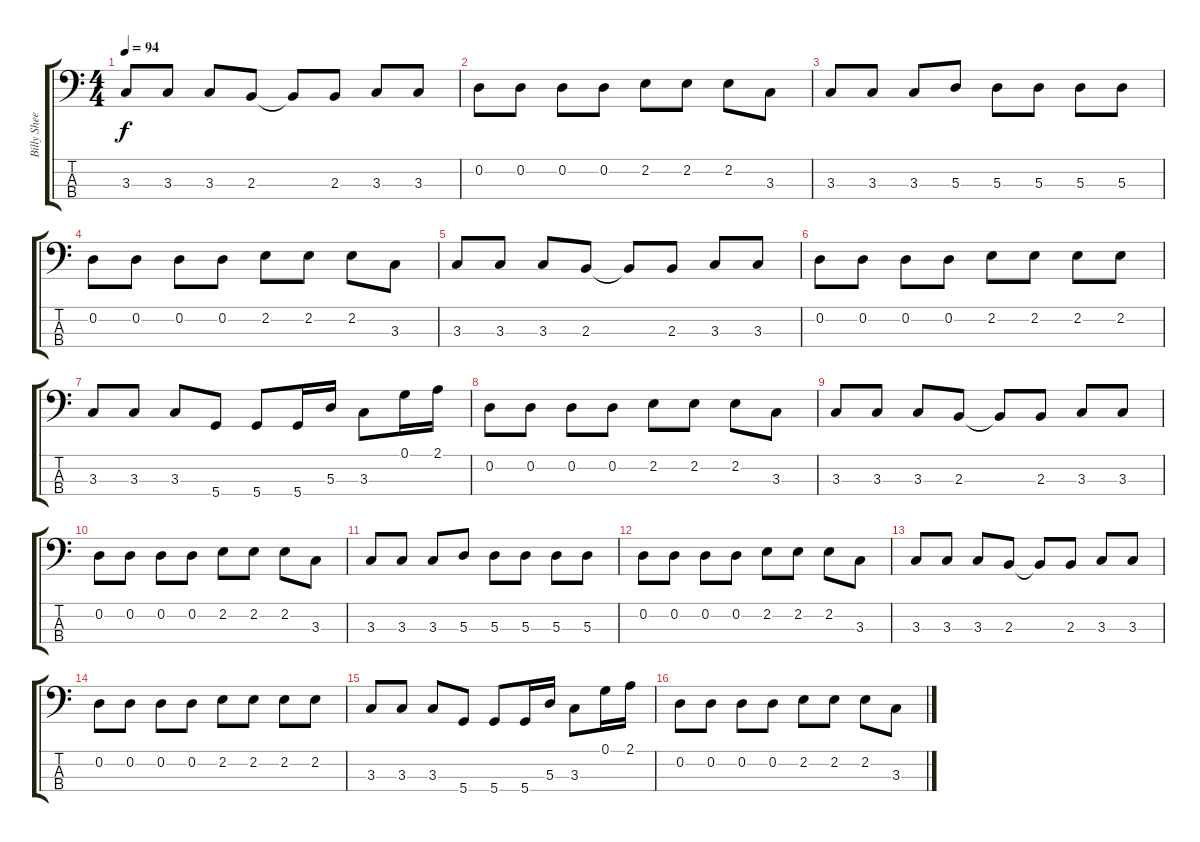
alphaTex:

\track ("Billy Sheehan (Mizio)" "Billy Shee") {instrument electricbassfinger}
\staff {score tabs}
\tuning (G2 D2 A1 D1) {hide}
\ts (4 4)
\tempo 94
\clef f4
\ks c
3.3.8{dy f} 3.3.8 3.3.8 2.3.8 2.3{t}.8 2.3.8 3.3.8 3.3.8 |
0.2.8 0.2.8 0.2.8 0.2.8 2.2.8 2.2.8 2.2.8 3.3.8 |
3.3.8 3.3.8 3.3.8 5.3.8 5.3.8 5.3.8 5.3.8 5.3.8 |
0.2.8 0.2.8 0.2.8 0.2.8 2.2.8 2.2.8 2.2.8 3.3.8 |
3.3.8 3.3.8 3.3.8 2.3.8 2.3{t}.8 2.3.8 3.3.8 3.3.8 |
0.2.8 0.2.8 0.2.8 0.2.8 2.2.8 2.2.8 2.2.8 2.2.8 |
3.3.8 3.3.8 3.3.8 5.4.8 5.4.8 5.4.16 5.3.16 3.3.8 0.1.16 2.1.16 |
0.2.8{volume 12} 0.2.8 0.2.8 0.2.8 2.2.8 2.2.8 2.2.8 3.3.8 |
3.3.8 3.3.8 3.3.8 2.3.8 2.3{t}.8 2.3.8 3.3.8 3.3.8 |
0.2.8{volume 9} 0.2.8 0.2.8 0.2.8 2.2.8 2.2.8 2.2.8 3.3.8 |
3.3.8 3.3.8 3.3.8 5.3.8 5.3.8 5.3.8 5.3.8 5.3.8 |
0.2.8{volume 7} 0.2.8 0.2.8 0.2.8 2.2.8 2.2.8 2.2.8 3.3.8 |
3.3.8 3.3.8 3.3.8 2.3.8 2.3{t}.8 2.3.8 3.3.8 3.3.8 |
0.2.8{volume 5} 0.2.8 0.2.8 0.2.8 2.2.8 2.2.8 2.2.8 2.2.8 |
3.3.8 3.3.8 3.3.8 5.4.8 5.4.8 5.4.16 5.3.16 3.3.8 0.1.16 2.1.16 |
0.2.8{volume 3} 0.2.8 0.2.8 0.2.8 2.2.8 2.2.8 2.2.8 3.3.8
